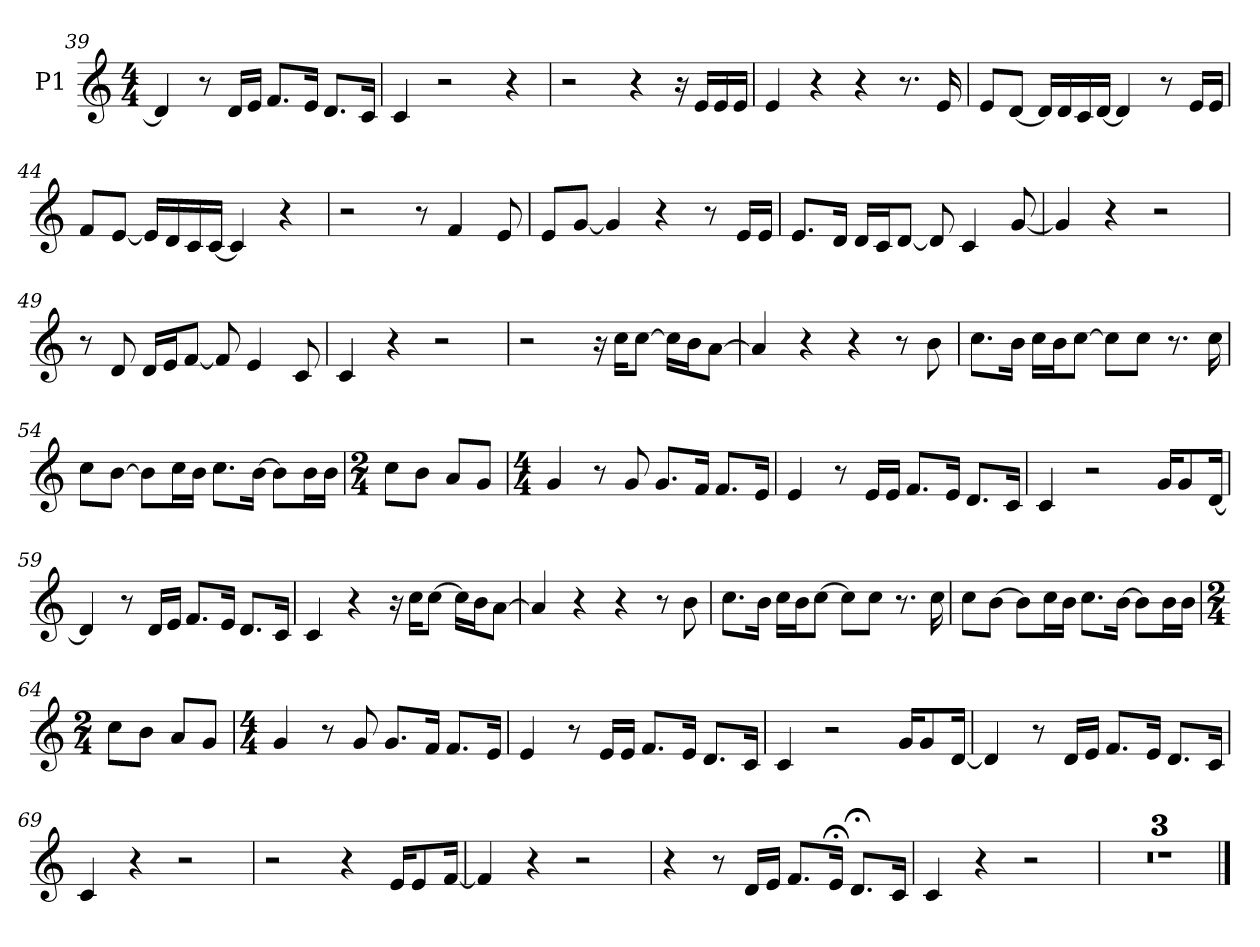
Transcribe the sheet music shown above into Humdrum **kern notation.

**kern
*part1
*staff1
*I"P1
*clefG2
*k[]
*C:
*M4/4
=39
4di/]
8r
16di/LL
16ei/JJ
8.fi/L
16ei/Jk
8.di/L
16ci/Jk
=40
4ci/
2r
4r
=41
2r
4r
16r
16ei/LL
16ei/
16ei/JJ
=42
4ei/
4r
4r
8.r
16ei/
!!LO:LB:g=z
=43
8ei/L
[<8di/J
16di/LL]
16di/
16ci/
[<16di/JJ
4di/]
8r
16ei/LL
16ei/JJ
=44
8fi/L
[<8ei/J
16ei/LL]
16di/
16ci/
[<16ci/JJ
4ci/]
4r
=45
2r
8r
4fi/
8ei/
=46
8ei/L
[<8gi/J
4gi/]
4r
8r
16ei/LL
16ei/JJ
=47
8.ei/L
16di/Jk
16di/LL
16ci/J
[<8di/J
8di/]
4ci/
[<8gi/
!!LO:LB:g=z
=48
4gi/]
4r
2r
=49
8r
8di/
16di/LL
16ei/J
[<8fi/J
8fi/]
4ei/
8ci/
=50
4ci/
4r
2r
=51
2r
16r
16cci\KL
[>8cci\J
16cci\LL]
16bi\J
[>8ai\J
=52
4ai/]
4r
4r
8r
8bi\
!!LO:PB:g=z
=53
8.cci\L
16bi\Jk
16cci\LL
16bi\J
[>8cci\J
8cci\L]
8cci\J
8.r
16cci\
=54
8cci\L
[>8bi\J
8bi\L]
16cci\L
16bi\JJ
8.cci\L
[>16bi\Jk
8bi\L]
16bi\L
16bi\JJ
=55
*M2/4
8cci\L
8bi\J
8ai/L
8gi/J
=56
*M4/4
4gi/
8r
8gi/
8.gi/L
16fi/Jk
8.fi/L
16ei/Jk
=57
4ei/
8r
16ei/LL
16ei/JJ
8.fi/L
16ei/Jk
8.di/L
16ci/Jk
!!LO:LB:g=z
=58
4ci/
2r
16gi/KL
8gi/
[<16di/Jk
=59
4di/]
8r
16di/LL
16ei/JJ
8.fi/L
16ei/Jk
8.di/L
16ci/Jk
=60
4ci/
4r
16r
16cci\KL
[>8cci\J
16cci\LL]
16bi\J
[>8ai\J
=61
4ai/]
4r
4r
8r
8bi\
=62
8.cci\L
16bi\Jk
16cci\LL
16bi\J
[>8cci\J
8cci\L]
8cci\J
8.r
16cci\
!!LO:LB:g=z
=63
8cci\L
[>8bi\J
8bi\L]
16cci\L
16bi\JJ
8.cci\L
[>16bi\Jk
8bi\L]
16bi\L
16bi\JJ
=64
*M2/4
8cci\L
8bi\J
8ai/L
8gi/J
=65
*M4/4
4gi/
8r
8gi/
8.gi/L
16fi/Jk
8.fi/L
16ei/Jk
=66
4ei/
8r
16ei/LL
16ei/JJ
8.fi/L
16ei/Jk
8.di/L
16ci/Jk
=67
4ci/
2r
16gi/KL
8gi/
[<16di/Jk
!!LO:LB:g=z
=68
4di/]
8r
16di/LL
16ei/JJ
8.fi/L
16ei/Jk
8.di/L
16ci/Jk
=69
4ci/
4r
2r
=70
2r
4r
16ei/KL
8ei/
[<16fi/Jk
=71
4fi/]
4r
2r
!!LO:LB:g=z
=72
4r
8r
16di/LL
16ei/JJ
8.fi/L
16e;i/Jk
8.d;i/L
16ci/Jk
=73
4ci/
4r
2r
=74
1r
=75
1r
=76
1r
==
*-
